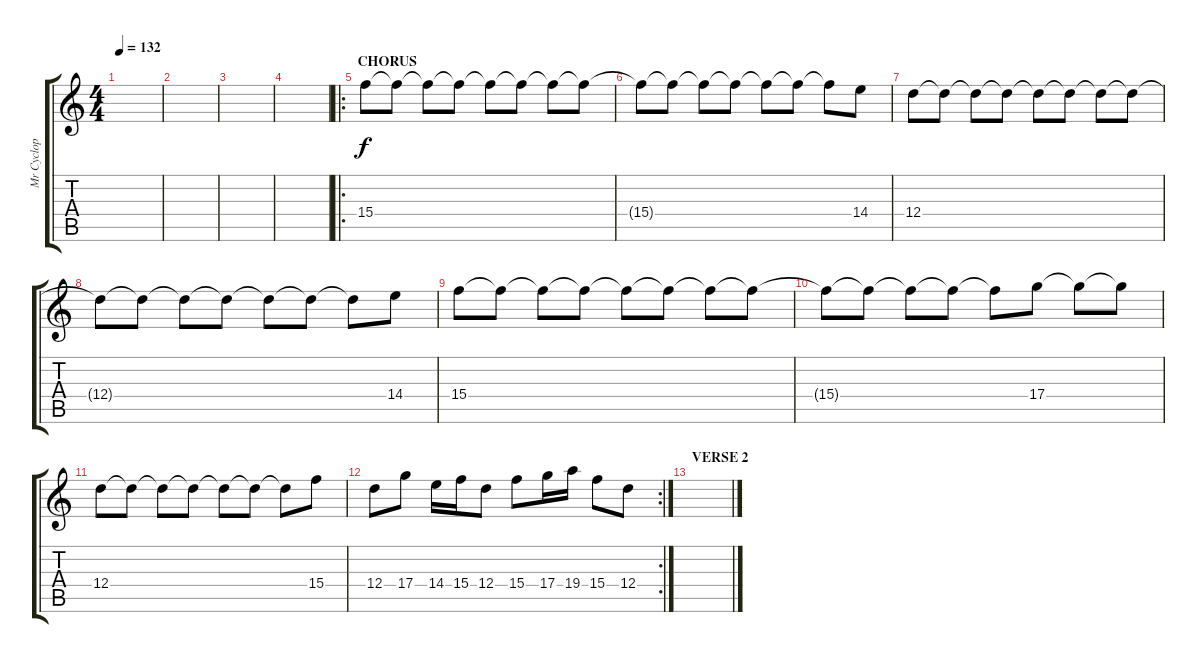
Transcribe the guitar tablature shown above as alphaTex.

\track ("Mr Cyclop" "Mr Cyclop") {instrument overdrivenguitar}
\staff {score tabs}
\tuning (E4 B3 G3 D3 A2 D2) {hide}
\ts (4 4)
\tempo 132
\clef g2
\ks c
|
|
|
|
\ro
\section ("" "CHORUS")
15.4.8{volume 12 balance 0 instrument stringensemble1} 15.4{t}.8 15.4{t}.8 15.4{t}.8 15.4{t}.8 15.4{t}.8 15.4{t}.8 15.4{t}.8 |
15.4{t}.8 15.4{t}.8 15.4{t}.8 15.4{t}.8 15.4{t}.8 15.4{t}.8 15.4{t}.8 14.4.8 |
12.4.8 12.4{t}.8 12.4{t}.8 12.4{t}.8 12.4{t}.8 12.4{t}.8 12.4{t}.8 12.4{t}.8 |
12.4{t}.8 12.4{t}.8 12.4{t}.8 12.4{t}.8 12.4{t}.8 12.4{t}.8 12.4{t}.8 14.4.8 |
15.4.8 15.4{t}.8 15.4{t}.8 15.4{t}.8 15.4{t}.8 15.4{t}.8 15.4{t}.8 15.4{t}.8 |
15.4{t}.8 15.4{t}.8 15.4{t}.8 15.4{t}.8 15.4{t}.8 17.4.8 17.4{t}.8 17.4{t}.8 |
12.4.8 12.4{t}.8 12.4{t}.8 12.4{t}.8 12.4{t}.8 12.4{t}.8 12.4{t}.8 15.4.8 |
\rc 2
12.4.8 17.4.8 14.4.16 15.4.16 12.4.8 15.4.8 17.4.16 19.4.16 15.4.8 12.4.8 |
\section ("" "VERSE 2")
